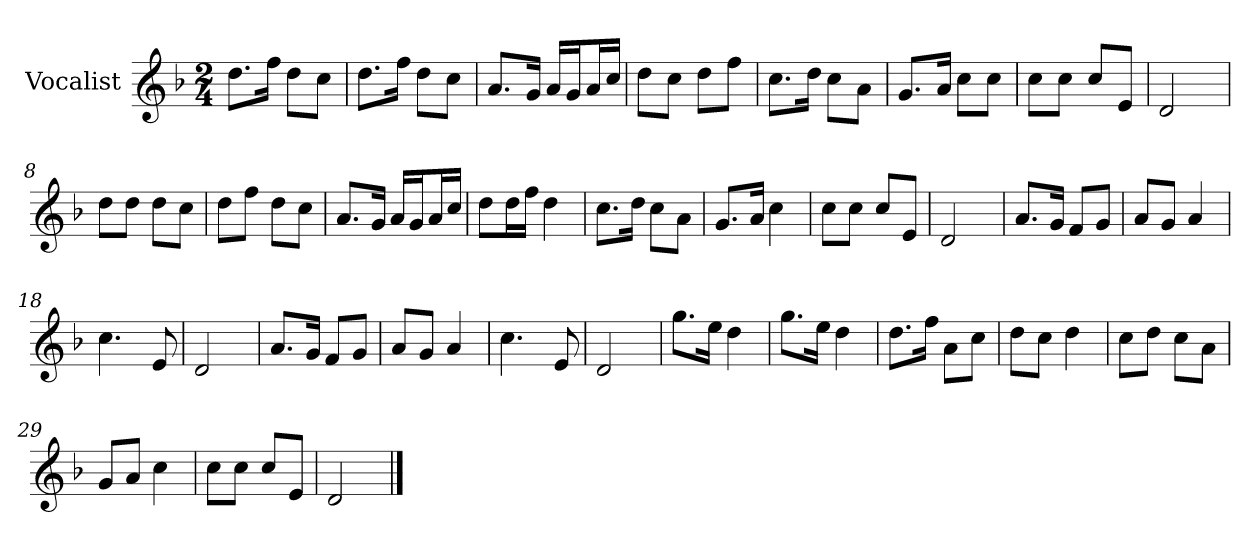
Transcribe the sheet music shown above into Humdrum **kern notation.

**kern
*part1
*staff1
*I"Vocalist
*k[b-]
*F:
*M2/4
=
8.ddL
16ffJk
8ddL
8ccJ
=1
8.ddL
16ffJk
8ddL
8ccJ
=2
8.aL
16gJk
16aLL
16gJ
16aL
16ccJJ
=3
8ddL
8ccJ
8ddL
8ffJ
=4
8.ccL
16ddJk
8ccL
8aJ
=5
8.gL
16aJk
8ccL
8ccJ
=6
8ccL
8ccJ
8ccL
8eJ
=7
2d
=8
8ddL
8ddJ
8ddL
8ccJ
=9
8ddL
8ffJ
8ddL
8ccJ
=10
8.aL
16gJk
16aLL
16gJ
16aL
16ccJJ
=11
8ddL
16ddL
16ffJJ
4dd
=12
8.ccL
16ddJk
8ccL
8aJ
=13
8.gL
16aJk
4cc
=14
8ccL
8ccJ
8ccL
8eJ
=15
2d
=16
8.aL
16gJk
8fL
8gJ
=17
8aL
8gJ
4a
=18
4.cc
8e
=19
2d
=20
8.aL
16gJk
8fL
8gJ
=21
8aL
8gJ
4a
=22
4.cc
8e
=23
2d
=24
8.ggL
16eeJk
4dd
=25
8.ggL
16eeJk
4dd
=26
8.ddL
16ffJk
8aL
8ccJ
=27
8ddL
8ccJ
4dd
=28
8ccL
8ddJ
8ccL
8aJ
=29
8gL
8aJ
4cc
=30
8ccL
8ccJ
8ccL
8eJ
=31
2d
==
*-
